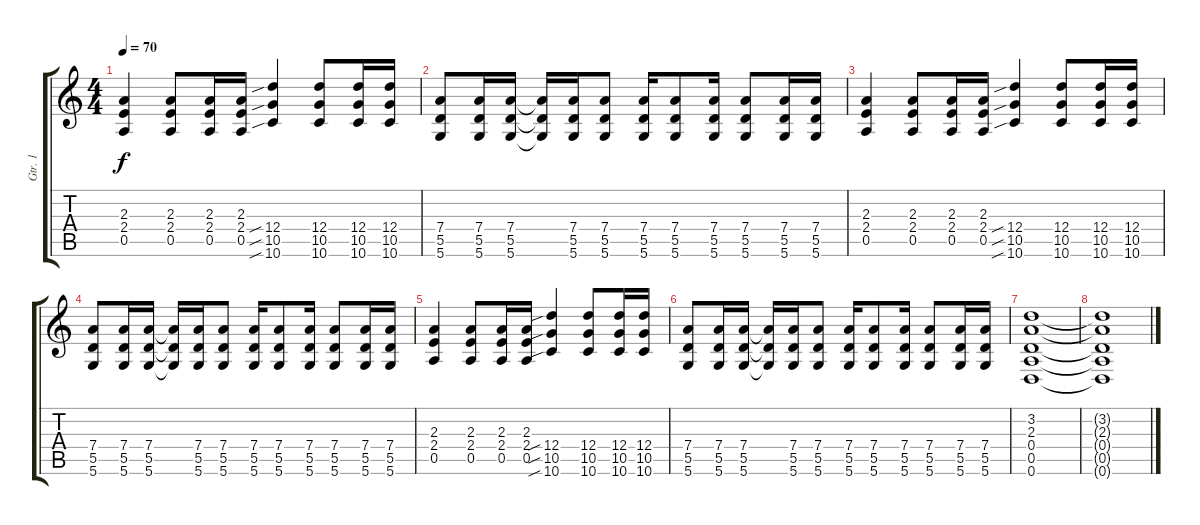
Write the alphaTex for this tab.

\track ("Gtr. 1" "Gtr. 1") {instrument electricguitarclean}
\staff {score tabs}
\tuning (E4 B3 G3 D3 A2 D2) {hide}
\ts (4 4)
\tempo 70
\clef g2
\ks c
(2.3 2.4 0.5).4{dy f} (2.3 2.4 0.5).8 (2.3 2.4 0.5).16 (2.3 2.4 0.5).16 (12.4{sib} 10.5{sib} 10.6{sib}).4 (12.4 10.5 10.6).8 (12.4 10.5 10.6).16 (12.4 10.5 10.6).16 |
(7.4 5.5 5.6).8 (7.4 5.5 5.6).16 (7.4 5.5 5.6).16 (7.4{t} 5.5{t} 5.6{t}).16 (7.4 5.5 5.6).16 (7.4 5.5 5.6).8 (7.4 5.5 5.6).16 (7.4 5.5 5.6).8 (7.4 5.5 5.6).16 (7.4 5.5 5.6).8 (7.4 5.5 5.6).16 (7.4 5.5 5.6).16 |
(2.3 2.4 0.5).4 (2.3 2.4 0.5).8 (2.3 2.4 0.5).16 (2.3 2.4 0.5).16 (12.4{sib} 10.5{sib} 10.6{sib}).4 (12.4 10.5 10.6).8 (12.4 10.5 10.6).16 (12.4 10.5 10.6).16 |
(7.4 5.5 5.6).8 (7.4 5.5 5.6).16 (7.4 5.5 5.6).16 (7.4{t} 5.5{t} 5.6{t}).16 (7.4 5.5 5.6).16 (7.4 5.5 5.6).8 (7.4 5.5 5.6).16 (7.4 5.5 5.6).8 (7.4 5.5 5.6).16 (7.4 5.5 5.6).8 (7.4 5.5 5.6).16 (7.4 5.5 5.6).16 |
(2.3 2.4 0.5).4 (2.3 2.4 0.5).8 (2.3 2.4 0.5).16 (2.3 2.4 0.5).16 (12.4{sib} 10.5{sib} 10.6{sib}).4 (12.4 10.5 10.6).8 (12.4 10.5 10.6).16 (12.4 10.5 10.6).16 |
(7.4 5.5 5.6).8 (7.4 5.5 5.6).16 (7.4 5.5 5.6).16 (7.4{t} 5.5{t} 5.6{t}).16 (7.4 5.5 5.6).16 (7.4 5.5 5.6).8 (7.4 5.5 5.6).16 (7.4 5.5 5.6).8 (7.4 5.5 5.6).16 (7.4 5.5 5.6).8 (7.4 5.5 5.6).16 (7.4 5.5 5.6).16 |
(3.2 2.3 0.4 0.5 0.6).1 |
(3.2{t} 2.3{t} 0.4{t} 0.5{t} 0.6{t}).1
